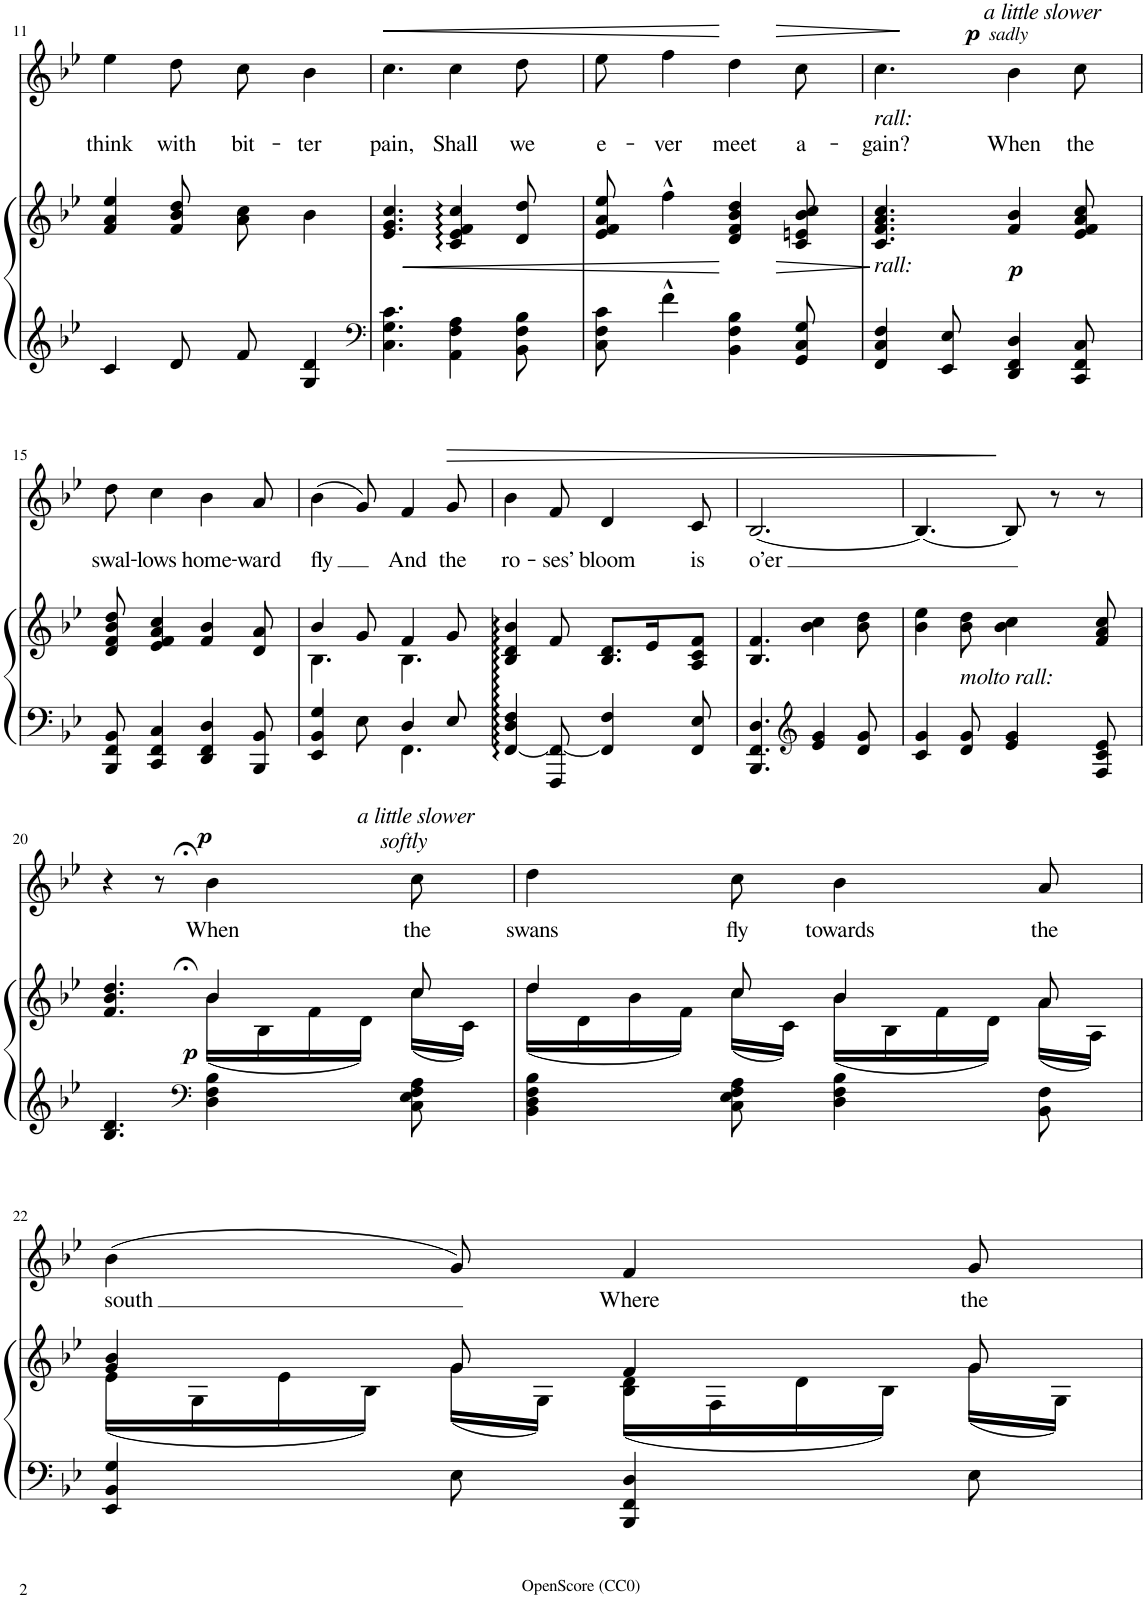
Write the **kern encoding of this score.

**kern	**kern	**dynam	**kern	**text	**dynam
*part2	*part2	*part2	*part1	*part1	*part1
*staff3	*staff2	*staff2/3	*staff1	*staff1	*staff1
*I"Piano	*	*	*I"Voice	*	*
*I'Pno	*	*	*	*	*
!!LO:PB:g=z
*clefG2	*clefG2	*	*clefG2	*	*
*k[b-e-]	*k[b-e-]	*	*k[b-e-]	*	*
*M6/8	*M6/8	*	*M6/8	*	*
=11	=11	=11	=11	=11	=11
!	!	!	!	!LO:LY:b	!
4c/	4f/ 4a/ 4ee-/	.	4ee-\	think	.
!	!	!	!	!LO:LY:b	!
8d/	8f/ 8b-/ 8dd/	.	8dd\	with	.
!	!	!	!	!LO:LY:b	!
8f/	8a\ 8cc\	.	8cc\	bit-	.
!	!	!	!	!LO:LY:b	!
4G/ 4d/	4b-\	.	4b-\	-ter	.
=12	=12	=12	=12	=12	=12
*clefF4	*	*	*	*	*
!	!	!	!	!LO:LY:b	!LO:HP:b
4.C\ 4.G\ 4.c\	4.e-/ 4.g/ 4.cc/	.	4.cc\	pain,	<
!	!	!LO:HP:b	!	!LO:LY:b	!
4AA\ 4F\ 4A\	4c/ 4e-/ 4f/ 4cc/	<	4cc\	Shall	.
!	!	!	!	!LO:LY:b	!
8BB-\ 8F\ 8B-\	8d/ 8dd/	.	8dd\	we	.
=13	=13	=13	=13	=13	=13
!	!	!	!	!LO:LY:b	!
8C\ 8F\ 8c\	8e-/ 8f/ 8a/ 8ee-/	.	8ee-\	e-	.
!	!	!	!	!LO:LY:b	!
4f^^\	4ff^^\	.	4ff\	-ver	.
!	!	!LO:HP:n=1:b	!	!LO:LY:b	!LO:HP:n=1:b
4BB-\ 4F\ 4B-\	4d/ 4f/ 4b-/ 4dd/	[ >	4dd\	meet	[ >
!	!	!	!	!LO:LY:b	!
8GG/ 8C/ 8G/	8c/ 8en/ 8b-/ 8cc/	.	8cc\	a-	.
.	.	]	.	.	]
=14	=14	=14	=14	=14	=14
!	!	!	!LO:TX:b:i:t=rall&colon;	!	!
!	!LO:TX:b:i:t=rall&colon;	!	!	!	!
!	!	!	!	!LO:LY:b	!
4FF/ 4C/ 4F/	4.c/ 4.f/ 4.a/ 4.cc/	.	4.cc\	-gain?	.
8EE-/ 8E-/	.	.	.	.	.
!	!	!	!LO:TX:a:i:t=a little slower	!	!
!	!	!LO:DY:b	!	!LO:LY:b	!LO:DY:a
!	!	!	!	!	!LO:DY:n=1:a
4DD/ 4FF/ 4D/	4f/ 4b-/	p	4b-\	When	p other-dynamics
!	!	!	!	!LO:LY:b	!
8CC/ 8FF/ 8C/	8e-/ 8f/ 8a/ 8cc/	.	8cc\	the	.
!!LO:LB:g=z
=15	=15	=15	=15	=15	=15
!	!	!	!	!LO:LY:b	!
8BBB-/ 8FF/ 8BB-/	8d/ 8f/ 8b-/ 8dd/	.	8dd\	swal-	.
!	!	!	!	!LO:LY:b	!
4CC/ 4FF/ 4C/	4e-/ 4f/ 4a/ 4cc/	.	4cc\	lows	.
!	!	!	!	!LO:LY:b	!
4DD/ 4FF/ 4D/	4f/ 4b-/	.	4b-\	home-	.
!	!	!	!	!LO:LY:b	!
8BBB-/ 8BB-/	8d/ 8a/	.	8a/	-ward	.
=16	=16	=16	=16	=16	=16
*^	*^	*	*	*	*
!	!	!	!	!	!	!LO:LY:b	!
4EE-/ 4BB-/ 4G/	4.ryy	4b-/	4.B-\	.	(4b-\	fly	.
8E-\	.	8g/	.	.	8g/)	.	.
!	!	!	!	!	!	!LO:LY:b	!
4D/	4.FF\	4f/	4.B-\	.	4f/	And	.
!	!	!	!	!	!	!LO:LY:b	!LO:HP:b
8E-/	.	8g/	.	.	8g/	the	>
*v	*v	*	*	*	*	*	*
*	*v	*v	*	*	*	*
=17	=17	=17	=17	=17	=17
!	!	!	!	!LO:LY:b	!
[4FF/ 4D/ 4F/	4B-/ 4d/ 4b-/	.	4b-\	ro-	.
!	!	!	!	!LO:LY:b	!
8FFF/ 8FF/_	8f/	.	8f/	-ses’	.
!	!	!	!	!LO:LY:b	!
4FF/] 4F/	8.B-/ 8.d/L	.	4d/	bloom	.
.	16e-/K	.	.	.	.
!	!	!	!	!LO:LY:b	!
8FF/ 8E-/	8A/ 8c/ 8f/J	.	8c/	is	.
=18	=18	=18	=18	=18	=18
!	!	!	!	!LO:LY:b	!
4.BBB-/ 4.FF/ 4.D/	4.B-/ 4.f/	.	[2.B-/	o’er	.
*clefG2	*	*	*	*	*
4e-/ 4g/	4b-\ 4cc\	.	.	.	.
8d/ 8g/	8b-\ 8dd\	.	.	.	.
=19	=19	=19	=19	=19	=19
4c/ 4g/	4b-\ 4ee-\	.	4.B-/_	.	.
!	!LO:TX:b:i:t=molto rall&colon;	!	!	!	!
8d/ 8g/	8b-\ 8dd\	.	.	.	.
4e-/ 4g/	4b-\ 4cc\	.	8B-/]	.	]
.	.	.	8r	.	.
8F/ 8c/ 8e-/	8f/ 8a/ 8cc/	.	8r	.	.
!!LO:LB:g=z
=20	=20	=20	=20	=20	=20
*	*^	*	*^	*	*
4.B-/ 4.d/	4.f/ 4.b-/ 4.dd/	16ryy	.	4r	16ryy	.	.
*	*v	*v	*	*	*	*	*
*	*	*	*v	*v	*	*
.	.	.	8r	.	.
*	*^	*	*^	*	*
.	.	16r;<yy	.	.	16r;<yy	.	.
*clefF4	*	*	*	*	*	*	*
!	!	!	!LO:DY:b	!	!	!LO:LY:b	!LO:DY:a
4D\ 4F\ 4B-\	4b-/	(16b-\LL	p	4b-\	4.ryy	When	p
.	.	16B-\	.	.	.	.	.
.	.	16f\	.	.	.	.	.
.	.	16d\JJ)	.	.	.	.	.
!	!	!	!	!LO:TX:a:i:t=a little slower	!	!	!
!	!	!	!	!LO:TX:a:t=softly	!	!	!
!	!	!	!	!	!	!LO:LY:b	!
8C\ 8E-\ 8F\ 8A\	8cc/	(16cc\LL	.	8cc\	.	the	.
.	.	16c\JJ)	.	.	.	.	.
*	*	*	*	*v	*v	*	*
=21	=21	=21	=21	=21	=21	=21
!	!	!	!	!	!LO:LY:b	!
4BB-\ 4D\ 4F\ 4B-\	4dd/	(16dd\LL	.	4dd\	swans	.
.	.	16d\	.	.	.	.
.	.	16b-\	.	.	.	.
.	.	16f\JJ)	.	.	.	.
!	!	!	!	!	!LO:LY:b	!
8C\ 8E-\ 8F\ 8A\	8cc/	(16cc\LL	.	8cc\	fly	.
.	.	16c\JJ)	.	.	.	.
!	!	!	!	!	!LO:LY:b	!
4D\ 4F\ 4B-\	4b-/	(16b-\LL	.	4b-\	towards	.
.	.	16B-\	.	.	.	.
.	.	16f\	.	.	.	.
.	.	16d\JJ)	.	.	.	.
!	!	!	!	!	!LO:LY:b	!
8BB-\ 8F\	8a/	(16a\LL	.	8a/	the	.
.	.	16A\JJ)	.	.	.	.
!!LO:LB:g=z
=22	=22	=22	=22	=22	=22	=22
!	!	!	!	!	!LO:LY:b	!
4EE-/ 4BB-/ 4G/	4g/ 4b-/	(16e-\LL	.	(4b-\	south	.
.	.	16G\	.	.	.	.
.	.	16e-\	.	.	.	.
.	.	16B-\JJ)	.	.	.	.
8E-\	8g/	(16g\LL	.	8g/)	.	.
.	.	16G\JJ)	.	.	.	.
!	!	!	!	!	!LO:LY:b	!
4BBB-/ 4FF/ 4D/	4f/	(16B-\ 16d\LL	.	4f/	Where	.
.	.	16F\	.	.	.	.
.	.	16d\	.	.	.	.
.	.	16B-\JJ)	.	.	.	.
!	!	!	!	!	!LO:LY:b	!
8E-\	8g/	(16g\LL	.	8g/	the	.
.	.	16G\JJ)	.	.	.	.
*	*v	*v	*	*	*	*
=	=	=	=	=	=
*-	*-	*-	*-	*-	*-
